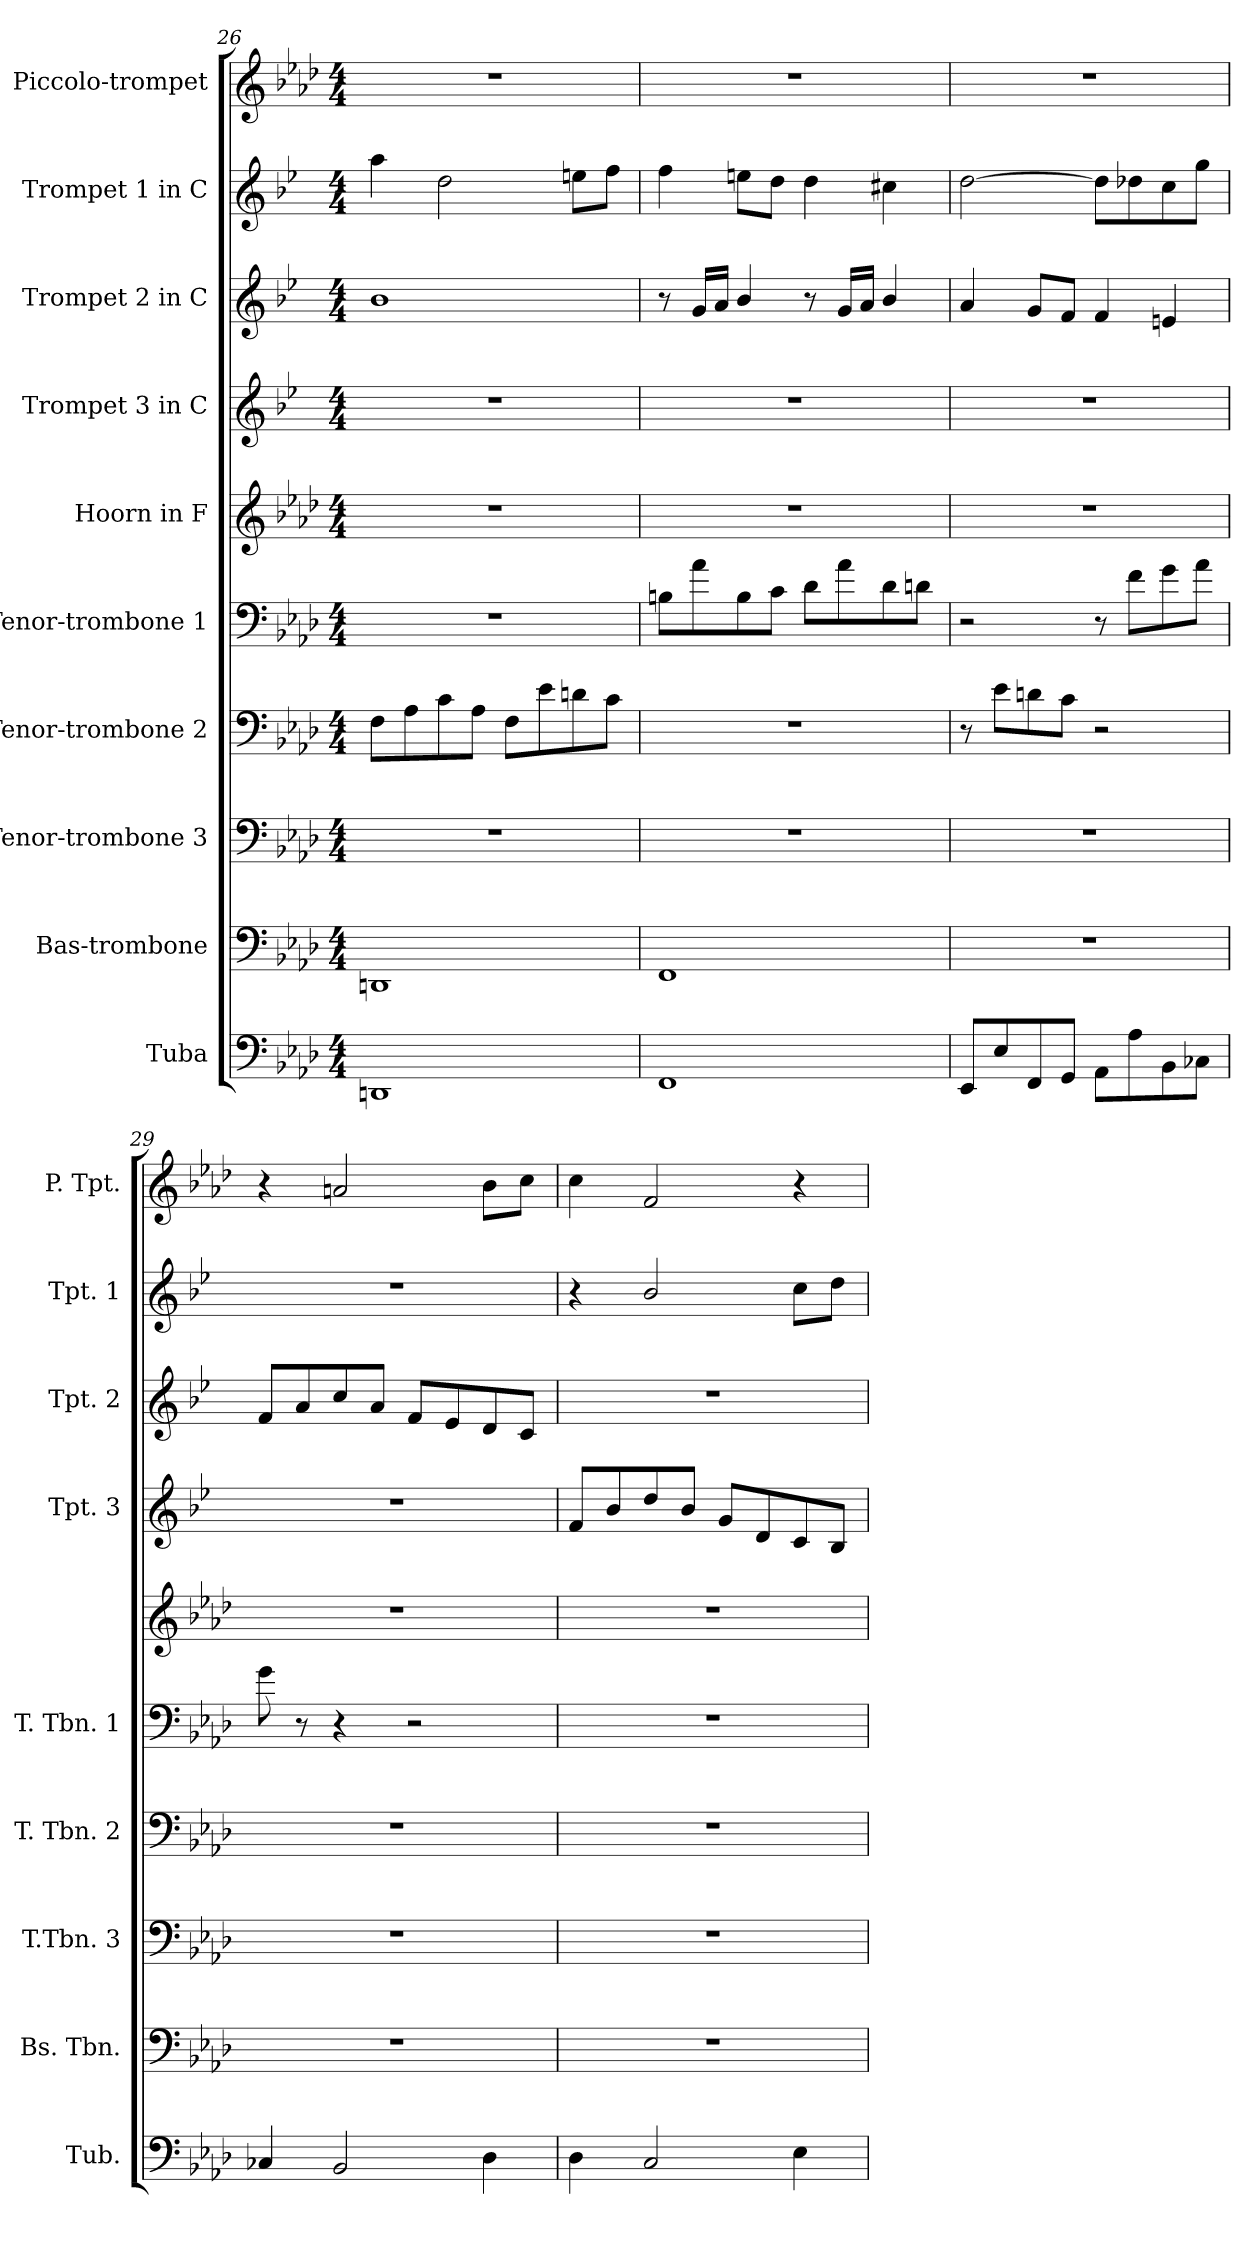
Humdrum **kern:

**kern	**kern	**kern	**kern	**kern	**kern	**kern	**kern	**kern	**kern
*part10	*part9	*part8	*part7	*part6	*part5	*part4	*part3	*part2	*part1
*staff10	*staff9	*staff8	*staff7	*staff6	*staff5	*staff4	*staff3	*staff2	*staff1
*I"Tuba	*I"Bas-trombone	*I"Tenor-trombone 3	*I"Tenor-trombone 2	*I"Tenor-trombone 1	*I"Hoorn in F	*I"Trompet 3 in C	*I"Trompet 2 in C	*I"Trompet 1 in C	*I"Piccolo-trompet
*I'Tub.	*I'Bs. Tbn.	*I'T.Tbn. 3	*I'T. Tbn. 2	*I'T. Tbn. 1	*	*I'Tpt. 3	*I'Tpt. 2	*I'Tpt. 1	*I'P. Tpt.
*clefF4	*clefF4	*clefF4	*clefF4	*clefF4	*clefG2	*clefG2	*clefG2	*clefG2	*clefG2
*	*	*	*	*	*ITrd4c7	*ITrd1c2	*ITrd1c2	*ITrd1c2	*ITrd-6c-10
*k[b-e-a-d-]	*k[b-e-a-d-]	*k[b-e-a-d-]	*k[b-e-a-d-]	*k[b-e-a-d-]	*k[b-e-a-d-g-]	*k[b-e-a-d-]	*k[b-e-a-d-]	*k[b-e-a-d-]	*k[b-e-a-d-g-c-]
*M4/4	*M4/4	*M4/4	*M4/4	*M4/4	*M4/4	*M4/4	*M4/4	*M4/4	*M4/4
=26	=26	=26	=26	=26	=26	=26	=26	=26	=26
1DDn	1DDn	1r	8F\L	1r	1r	1r	1a-	4gg\	1r
.	.	.	8A-\	.	.	.	.	.	.
.	.	.	8c\	.	.	.	.	2cc\	.
.	.	.	8A-\J	.	.	.	.	.	.
.	.	.	8F\L	.	.	.	.	.	.
.	.	.	8e-\	.	.	.	.	.	.
.	.	.	8dn\	.	.	.	.	8ddn\L	.
.	.	.	8c\J	.	.	.	.	8ee-\J	.
=27	=27	=27	=27	=27	=27	=27	=27	=27	=27
1FF	1FF	1r	1r	8Bn\L	1r	1r	8r	4ee-\	1r
.	.	.	.	8a-\	.	.	16f/LL	.	.
.	.	.	.	.	.	.	16g/JJ	.	.
.	.	.	.	8B\	.	.	4a-/	8ddn\L	.
.	.	.	.	8c\J	.	.	.	8cc\J	.
.	.	.	.	8d-\L	.	.	8r	4cc\	.
.	.	.	.	8a-\	.	.	16f/LL	.	.
.	.	.	.	.	.	.	16g/JJ	.	.
.	.	.	.	8d-\	.	.	4a-/	4bn\	.
.	.	.	.	8dn\J	.	.	.	.	.
=28	=28	=28	=28	=28	=28	=28	=28	=28	=28
8EE-/L	1r	1r	8r	2r	1r	1r	4g/	[2cc\	1r
8E-/	.	.	8e-\L	.	.	.	.	.	.
8FF/	.	.	8dn\	.	.	.	8f/L	.	.
8GG/J	.	.	8c\J	.	.	.	8e-/J	.	.
8AA-\L	.	.	2r	8r	.	.	4e-/	8cc\L]	.
8A-\	.	.	.	8f\L	.	.	.	8cc-X\	.
8BB-\	.	.	.	8g\	.	.	4dn/	8b-\	.
8C-X\J	.	.	.	8a-\J	.	.	.	8ff\J	.
!!LO:PB:g=z
=29	=29	=29	=29	=29	=29	=29	=29	=29	=29
4C-X/	1r	1r	1r	8g\	1r	1r	8e-/L	1r	4r
.	.	.	.	8r	.	.	8g/	.	.
2BB-/	.	.	.	4r	.	.	8b-/	.	2ggn/
.	.	.	.	.	.	.	8g/J	.	.
.	.	.	.	2r	.	.	8e-/L	.	.
.	.	.	.	.	.	.	8d-/	.	.
4D-\	.	.	.	.	.	.	8c/	.	8aa-\L
.	.	.	.	.	.	.	8B-/J	.	8bb-\J
=30	=30	=30	=30	=30	=30	=30	=30	=30	=30
4D-\	1r	1r	1r	1r	1r	8e-/L	1r	4r	4bb-\
.	.	.	.	.	.	8a-/	.	.	.
2C/	.	.	.	.	.	8cc/	.	2a-/	2ee-/
.	.	.	.	.	.	8a-/J	.	.	.
.	.	.	.	.	.	8f/L	.	.	.
.	.	.	.	.	.	8c/	.	.	.
4E-\	.	.	.	.	.	8B-/	.	8b-\L	4r
.	.	.	.	.	.	8A-/J	.	8cc\J	.
=	=	=	=	=	=	=	=	=	=
*-	*-	*-	*-	*-	*-	*-	*-	*-	*-
